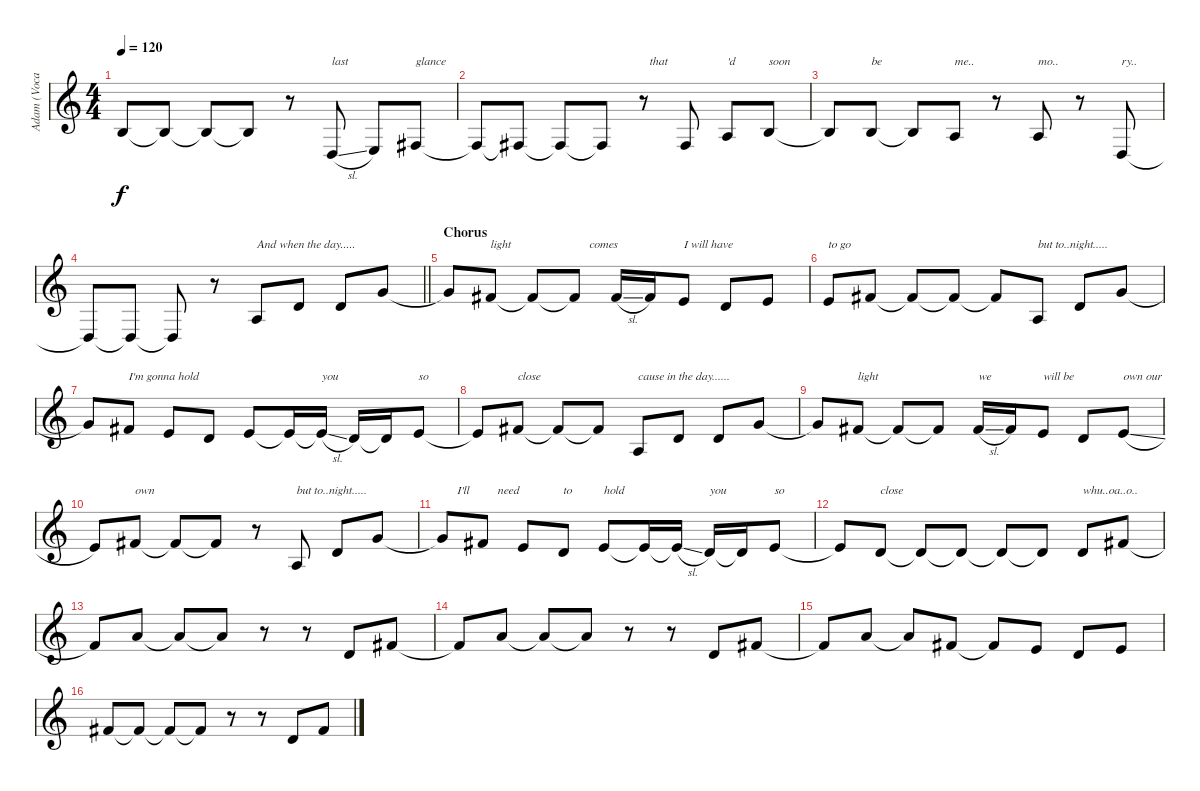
\track ("Adam (Vocal)" "Adam (Voca") {instrument flute}
\staff {score}
\tuning (E4 B3 G3 D3 A2 E2) {hide}
\ts (4 4)
\tempo 120
\clef g2
\ks c
4.3{t}.8{dy f} 4.3{t}.8 4.3{t}.8 4.3{t}.8 r.8 5.5{sl}.8{txt "last"} 7.5.8 4.4.8{txt "glance"} |
4.4{t}.8 4.4{t}.8 4.4{t}.8 4.4{t}.8 r.8{txt "  that"} 4.4.8 7.4.8{txt "'d"} 4.3.8{txt "soon"} |
4.3{t}.8 4.3.8{txt "be"} 4.3{t}.8 7.4.8{txt "me.."} r.8 7.4.8{txt "mo.."} r.8 5.5.8{txt "ry.."} |
\barLineRight lightlight
5.5{t}.8 5.5{t}.8 5.5{t}.8 r.8 7.4.8{txt "And when the day....."} 7.3.8 7.3.8 8.2.8 |
\section ("" "Chorus")
8.2{t}.8 7.2.8{txt "light"} 7.2{t}.8 7.2{t}.8{txt "     comes"} 7.2{sl}.16 7.2.16 9.3.8{txt "I will have"} 7.3.8 9.3.8 |
9.3.8{txt "to go"} 7.2.8 7.2{t}.8 7.2{t}.8 7.2{t}.8 7.4.8{txt "but to..night....."} 7.3.8 8.2.8 |
8.2{t}.8 7.2.8{txt "I'm gonna hold"} 9.3.8 7.3.8 9.3.8 9.3{t}.16 9.3{sl t}.16{txt "you"} 7.3.16 7.3{t}.16 9.3.8{txt "so"} |
9.3{t}.8 7.2.8{txt "close"} 7.2{t}.8 7.2{t}.8 7.4.8{txt "cause in the day......"} 7.3.8 7.3.8 8.2.8 |
8.2{t}.8 7.2.8{txt "light"} 7.2{t}.8 7.2{t}.8 7.2{sl}.16{txt "we"} 7.2.16 9.3.8{txt "will be"} 7.3.8 9.3{sl}.8{txt "own our"} |
9.3.8 7.2.8{txt "own"} 7.2{t}.8 7.2{t}.8 r.8 7.4.8{txt "but to..night....."} 7.3.8 8.2.8 |
8.2{t}.8{txt "     I'll"} 7.2.8{txt "     need"} 9.3.8 7.3.8{txt "to"} 9.3.8{txt "hold"} 9.3{t}.16 9.3{sl t}.16 7.3.16{txt "you"} 7.3{t}.16 9.3.8{txt "so"} |
9.3{t}.8 7.3.8{txt "close"} 7.3{t}.8 7.3{t}.8 7.3{t}.8 7.3{t}.8 7.3.8{txt "whu..oa..o.."} 7.2.8 |
7.2{t}.8 10.2.8 10.2{t}.8 10.2{t}.8 r.8 r.8 7.3.8 7.2.8 |
7.2{t}.8 10.2.8 10.2{t}.8 10.2{t}.8 r.8 r.8 7.3.8 7.2.8 |
7.2{t}.8 10.2.8 10.2{t}.8 7.2.8 7.2{t}.8 9.3.8 7.3.8 9.3.8 |
7.2.8 7.2{t}.8 7.2{t}.8 7.2{t}.8 r.8 r.8 7.3.8 7.2.8
